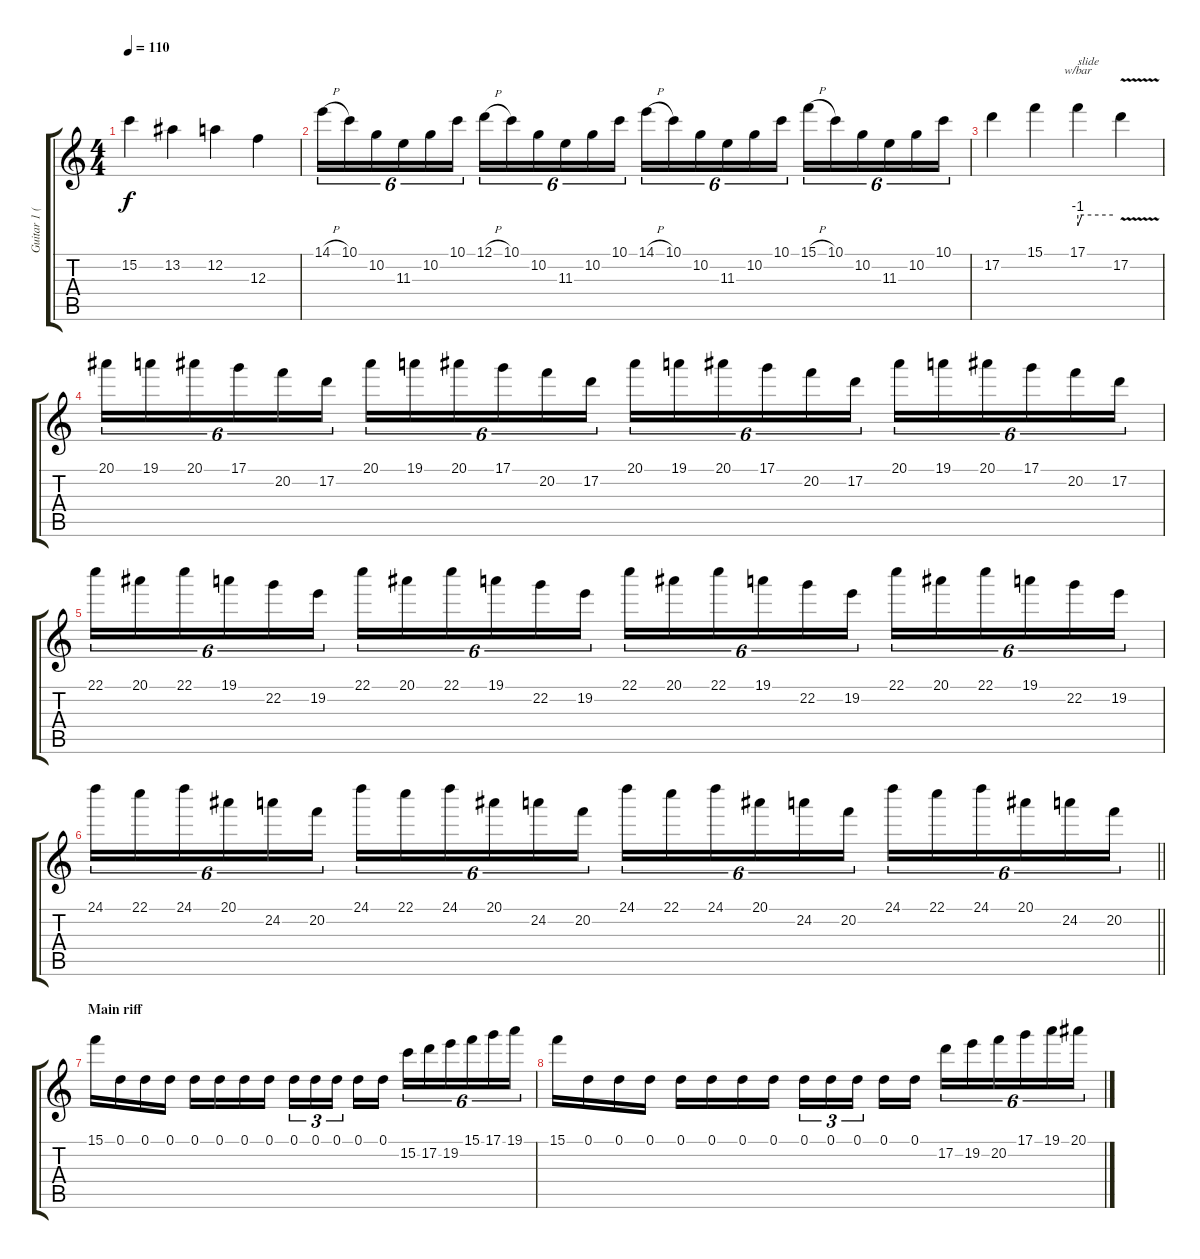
\track ("Guitar 1 (Lead)" "Guitar 1 (") {instrument overdrivenguitar}
\staff {score tabs}
\tuning (D4 A3 F3 C3 G2 D2) {hide}
\ts (4 4)
\tempo 110
\clef g2
\ks c
15.2.4{dy f} 13.2.4 12.2.4 12.3.4 |
14.1{h}.16{tu (6 4)} 10.1.16{tu (6 4)} 10.2.16{tu (6 4)} 11.3.16{tu (6 4)} 10.2.16{tu (6 4)} 10.1.16{tu (6 4)} 12.1{h}.16{tu (6 4)} 10.1.16{tu (6 4)} 10.2.16{tu (6 4)} 11.3.16{tu (6 4)} 10.2.16{tu (6 4)} 10.1.16{tu (6 4)} 14.1{h}.16{tu (6 4)} 10.1.16{tu (6 4)} 10.2.16{tu (6 4)} 11.3.16{tu (6 4)} 10.2.16{tu (6 4)} 10.1.16{tu (6 4)} 15.1{h}.16{tu (6 4)} 10.1.16{tu (6 4)} 10.2.16{tu (6 4)} 11.3.16{tu (6 4)} 10.2.16{tu (6 4)} 10.1.16{tu (6 4)} |
17.2.4 15.1.4 17.1.4{tbe (custom default 0 -4 7 0 60 0) txt "slide"} 17.2{v}.4 |
20.1.16{tu (6 4)} 19.1.16{tu (6 4)} 20.1.16{tu (6 4)} 17.1.16{tu (6 4)} 20.2.16{tu (6 4)} 17.2.16{tu (6 4)} 20.1.16{tu (6 4)} 19.1.16{tu (6 4)} 20.1.16{tu (6 4)} 17.1.16{tu (6 4)} 20.2.16{tu (6 4)} 17.2.16{tu (6 4)} 20.1.16{tu (6 4)} 19.1.16{tu (6 4)} 20.1.16{tu (6 4)} 17.1.16{tu (6 4)} 20.2.16{tu (6 4)} 17.2.16{tu (6 4)} 20.1.16{tu (6 4)} 19.1.16{tu (6 4)} 20.1.16{tu (6 4)} 17.1.16{tu (6 4)} 20.2.16{tu (6 4)} 17.2.16{tu (6 4)} |
22.1.16{tu (6 4)} 20.1.16{tu (6 4)} 22.1.16{tu (6 4)} 19.1.16{tu (6 4)} 22.2.16{tu (6 4)} 19.2.16{tu (6 4)} 22.1.16{tu (6 4)} 20.1.16{tu (6 4)} 22.1.16{tu (6 4)} 19.1.16{tu (6 4)} 22.2.16{tu (6 4)} 19.2.16{tu (6 4)} 22.1.16{tu (6 4)} 20.1.16{tu (6 4)} 22.1.16{tu (6 4)} 19.1.16{tu (6 4)} 22.2.16{tu (6 4)} 19.2.16{tu (6 4)} 22.1.16{tu (6 4)} 20.1.16{tu (6 4)} 22.1.16{tu (6 4)} 19.1.16{tu (6 4)} 22.2.16{tu (6 4)} 19.2.16{tu (6 4)} |
\barLineRight lightlight
24.1.16{tu (6 4)} 22.1.16{tu (6 4)} 24.1.16{tu (6 4)} 20.1.16{tu (6 4)} 24.2.16{tu (6 4)} 20.2.16{tu (6 4)} 24.1.16{tu (6 4)} 22.1.16{tu (6 4)} 24.1.16{tu (6 4)} 20.1.16{tu (6 4)} 24.2.16{tu (6 4)} 20.2.16{tu (6 4)} 24.1.16{tu (6 4)} 22.1.16{tu (6 4)} 24.1.16{tu (6 4)} 20.1.16{tu (6 4)} 24.2.16{tu (6 4)} 20.2.16{tu (6 4)} 24.1.16{tu (6 4)} 22.1.16{tu (6 4)} 24.1.16{tu (6 4)} 20.1.16{tu (6 4)} 24.2.16{tu (6 4)} 20.2.16{tu (6 4)} |
\section ("" "Main riff")
15.1.16 0.1.16 0.1.16 0.1.16 0.1.16 0.1.16 0.1.16 0.1.16 0.1.16{tu (3 2)} 0.1.16{tu (3 2)} 0.1.16{tu (3 2)} 0.1.16 0.1.16 15.2.16{tu (6 4)} 17.2.16{tu (6 4)} 19.2.16{tu (6 4)} 15.1.16{tu (6 4)} 17.1.16{tu (6 4)} 19.1.16{tu (6 4)} |
15.1.16 0.1.16 0.1.16 0.1.16 0.1.16 0.1.16 0.1.16 0.1.16 0.1.16{tu (3 2)} 0.1.16{tu (3 2)} 0.1.16{tu (3 2)} 0.1.16 0.1.16 17.2.16{tu (6 4)} 19.2.16{tu (6 4)} 20.2.16{tu (6 4)} 17.1.16{tu (6 4)} 19.1.16{tu (6 4)} 20.1.16{tu (6 4)}
